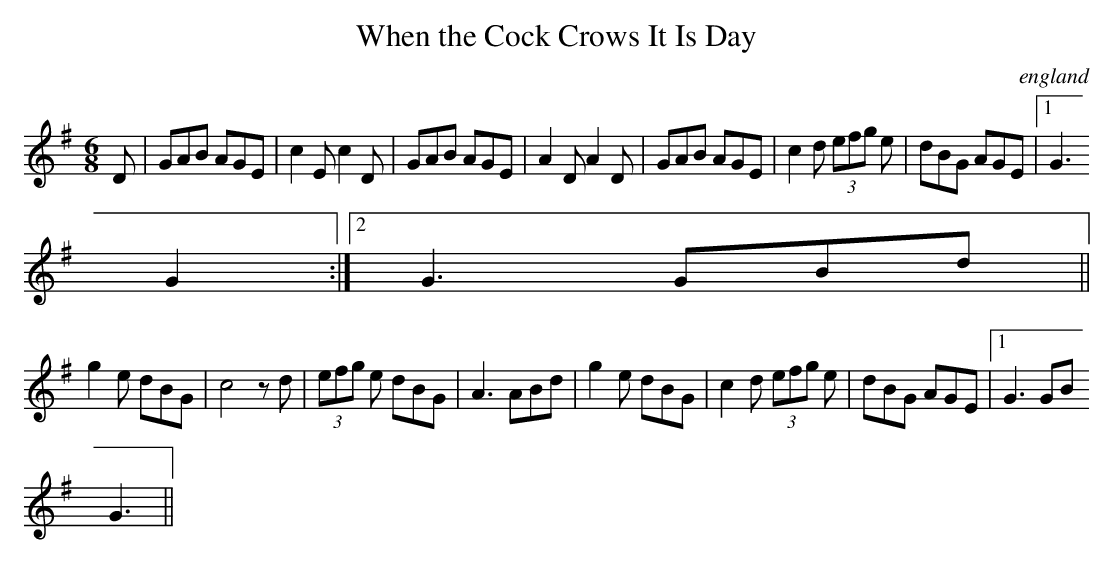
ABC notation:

X:1
T:When the Cock Crows It Is Day
O:england
M:6/8
L:1/8
K:G
D|GAB AGE|c2 E c2 D|GAB AGE|A2 D A2 D|GAB AGE|c2 d (3efg e|dBG AGE|1 G3
G2:|2 G3 GBd||
g2 e dBG|c4 z d|(3efg e dBG|A3 ABd|g2 e dBG|c2 d (3efg e|dBG AGE|1 G3 GB
d:|2
G3||
